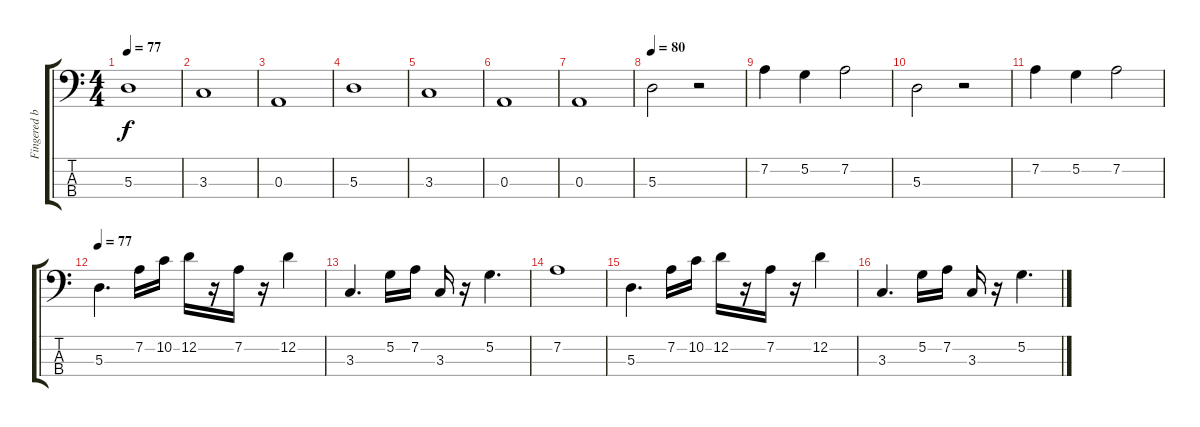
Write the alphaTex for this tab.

\track ("Fingered bass" "Fingered b") {instrument electricbassfinger}
\staff {score tabs}
\tuning (G2 D2 A1 E1) {hide}
\ts (4 4)
\tempo 77
\clef f4
\ks c
5.3.1{dy f} |
3.3.1 |
0.3.1 |
5.3.1 |
3.3.1 |
0.3.1 |
0.3.1 |
\tempo 80
5.3.2 r.2 |
7.2.4 5.2.4 7.2.2 |
5.3.2 r.2 |
7.2.4 5.2.4 7.2.2 |
\tempo 77
5.3.4{d} 7.2.16 10.2.16 12.2.16 r.16 7.2.16 r.16 12.2.4 |
3.3.4{d} 5.2.16 7.2.16 3.3.16 r.16 5.2.4{d} |
7.2.1 |
5.3.4{d} 7.2.16 10.2.16 12.2.16 r.16 7.2.16 r.16 12.2.4 |
3.3.4{d} 5.2.16 7.2.16 3.3.16 r.16 5.2.4{d}
